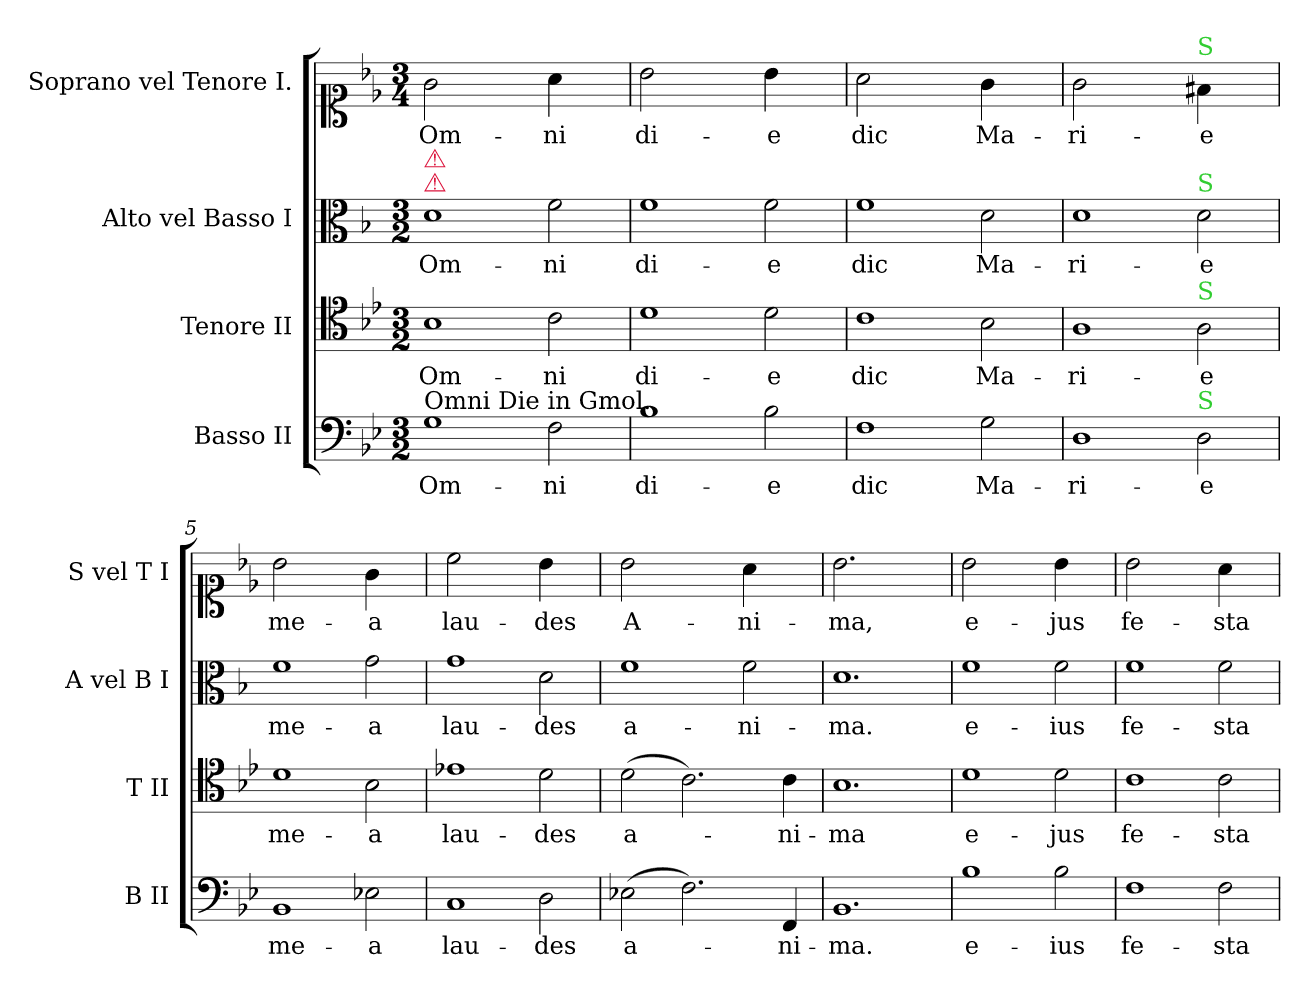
**kern	**text	**kern	**text	**kern	**text	**kern	**text
*part4	*part4	*part3	*part3	*part2	*part2	*part1	*part1
*staff4	*staff4	*staff3	*staff3	*staff2	*staff2	*staff1	*staff1
*I"Basso II	*	*I"Tenore II	*	*I"Alto vel Basso I	*	*I"Soprano vel Tenore I.	*
*I'B II	*	*I'T II	*	*I'A vel B I	*	*I'S vel T I	*
*clefF4	*	*clefC4	*	*clefC3	*	*clefC1	*
*k[b-e-]	*	*k[b-e-]	*	*k[b-]	*	*k[b-e-]	*
*M3/2	*	*M3/2	*	*M3/2	*	*M3/4	*
=1	=1	=1	=1	=1	=1	=1	=1
!	!	!	!	!LO:TX:a:color=crimson:t=⚠	!	!	!
!	!	!	!	!LO:TX:a:color=crimson:t=⚠	!	!	!
!LO:TX:a:t=Omni Die in Gmol.	!	!	!	!	!	!	!
!	!	!	!	!	!	!LO:N:vis=2	!
1G	Om-	1B-	Om-	1d	Om-	1g	Om-
!	!	!	!	!	!	!LO:N:vis=4	!
2F\	-ni	2c\	-ni	2f\	-ni	2a\	-ni
=2	=2	=2	=2	=2	=2	=2	=2
!	!	!	!	!	!	!LO:N:vis=2	!
1B-	di-	1d	di-	1f	di-	1b-	di-
!	!	!	!	!	!	!LO:N:vis=4	!
2B-\	-e	2d\	-e	2f\	-e	2b-\	-e
=3	=3	=3	=3	=3	=3	=3	=3
!	!	!	!	!	!	!LO:N:vis=2	!
1F	dic	1c	dic	1f	dic	1a	dic
!	!	!	!	!	!	!LO:N:vis=4	!
2G\	Ma-	2B-\	Ma-	2d\	Ma-	2g\	Ma-
=4	=4	=4	=4	=4	=4	=4	=4
!	!	!	!	!	!	!LO:N:vis=2	!
1D	-ri-	1A	-ri-	1d	-ri-	1g	-ri-
!	!	!	!	!	!	!LO:TX:a:color=limegreen:t=S	!
!	!	!	!	!LO:TX:a:color=limegreen:t=S	!	!	!
!	!	!LO:TX:a:color=limegreen:t=S	!	!	!	!	!
!LO:TX:a:color=limegreen:t=S	!	!	!	!	!	!	!
!	!	!	!	!	!	!LO:N:vis=4	!
2D\	-e	2A\	-e	2d\	-e	2f#X\	-e
=5	=5	=5	=5	=5	=5	=5	=5
!	!	!	!	!	!	!LO:N:vis=2	!
1BB-	me-	1d	me-	1f	me-	1b-	me-
!	!	!	!	!	!	!LO:N:vis=4	!
2E-X\	-a	2B-\	-a	2g\	-a	2g\	-a
=6	=6	=6	=6	=6	=6	=6	=6
!	!	!	!	!	!	!LO:N:vis=2	!
1C	lau-	1e-X	lau-	1g	lau-	1cc	lau-
!	!	!	!	!	!	!LO:N:vis=4	!
2D\	-des	2d\	-des	2d\	-des	2b-\	-des
=7	=7	=7	=7	=7	=7	=7	=7
!	!	!	!	!	!	!LO:N:vis=2	!
(2E-X\	a-	(2d\	a-	1f	a-	1b-	A-
2.F\)	.	2.c\)	.	.	.	.	.
!	!	!	!	!	!	!LO:N:vis=4	!
.	.	.	.	2f\	-ni-	2a\	-ni-
4FF/	-ni-	4c\	-ni-	.	.	.	.
=8	=8	=8	=8	=8	=8	=8	=8
!	!	!	!	!	!	!LO:N:vis=2.	!
1.BB-	-ma.	1.B-	-ma	1.d	-ma.	1.b-	-ma,
=9	=9	=9	=9	=9	=9	=9	=9
!	!	!	!	!	!	!LO:N:vis=2	!
1B-	e-	1d	e-	1f	e-	1b-	e-
!	!	!	!	!	!	!LO:N:vis=4	!
2B-\	-ius	2d\	-jus	2f\	-ius	2b-\	-jus
=10	=10	=10	=10	=10	=10	=10	=10
!	!	!	!	!	!	!LO:N:vis=2	!
1F	fe-	1c	fe-	1f	fe-	1b-	fe-
!	!	!	!	!	!	!LO:N:vis=4	!
2F\	-sta	2c\	-sta	2f\	-sta	2a\	-sta
=	=	=	=	=	=	=	=
*-	*-	*-	*-	*-	*-	*-	*-
